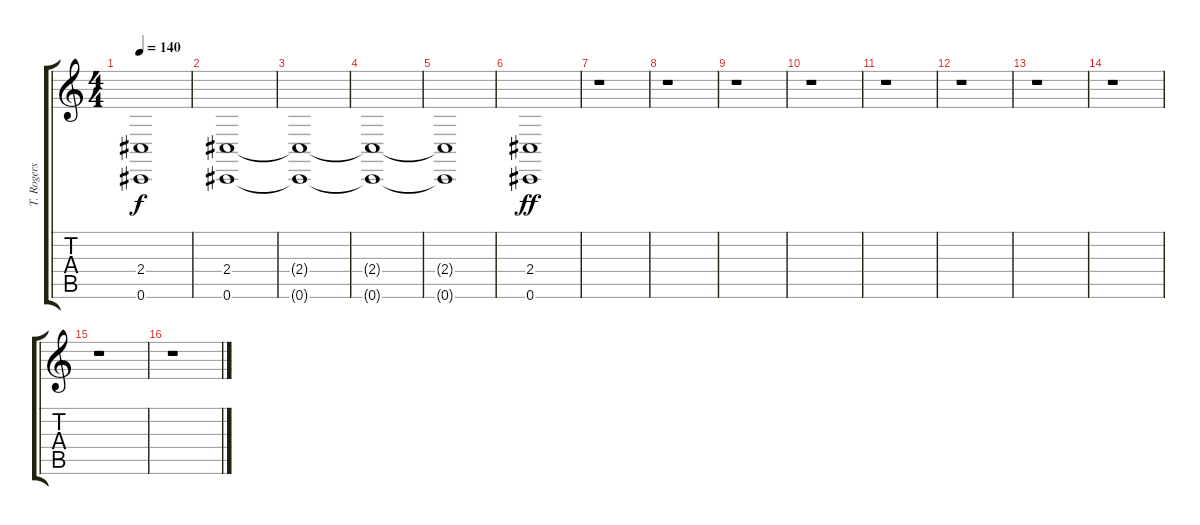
\track ("T. Rogers Keys" "T. Rogers ") {instrument lead2sawtooth}
\staff {score tabs}
\tuning (Db4 Ab3 E3 B2 Gb2 Db2) {hide}
\ts (4 4)
\tempo 140
\clef g2
\ks c
(2.4{t} 0.6{t}).1{dy f} |
(2.4 0.6).1{volume 11} |
(2.4{t} 0.6{t}).1{volume 5} |
(2.4{t} 0.6{t}).1 |
(2.4{t} 0.6{t}).1 |
(2.4 0.6).1{dy ff volume 11} |
r.1 |
r.1 |
r.1 |
r.1 |
r.1 |
r.1 |
r.1 |
r.1 |
r.1 |
r.1
